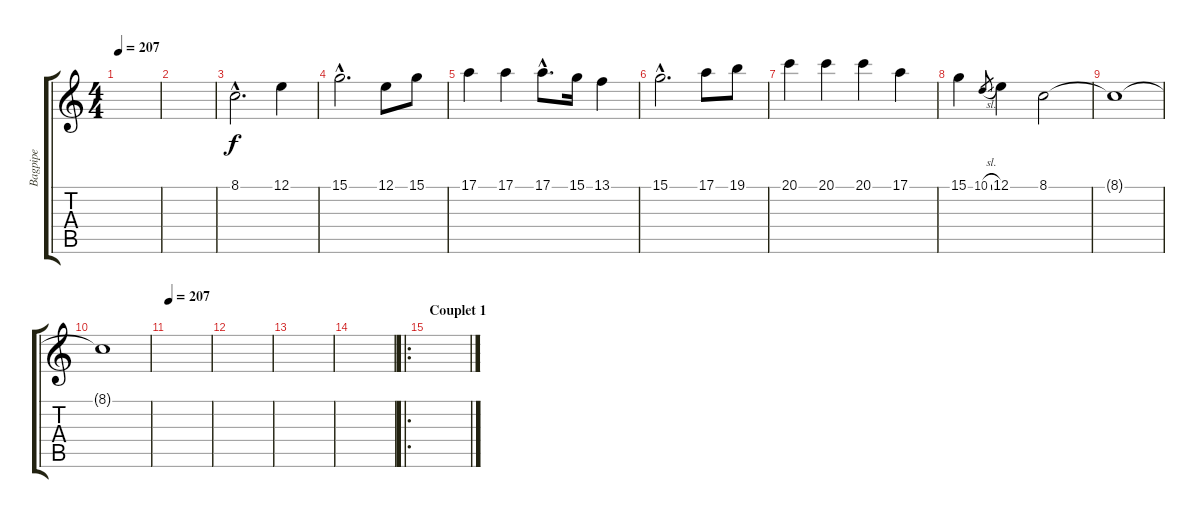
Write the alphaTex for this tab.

\track ("Bagpipe" "Bagpipe") {instrument bagpipe}
\staff {score tabs}
\tuning (E4 B3 G3 D3 A2 E2) {hide}
\ts (4 4)
\tempo 207
\tempo 130
\tempo 207
\clef g2
\ks c
|
|
8.1{hac}.2{d} 12.1.4 |
15.1{hac}.2{d} 12.1.8 15.1.8 |
17.1.4 17.1.4 17.1{hac}.8{d} 15.1.16 13.1.4 |
15.1{hac}.2{d} 17.1.8 19.1.8 |
20.1.4 20.1.4 20.1.4 17.1.4 |
15.1.4 10.1{sl}.8{gr} 12.1.4 8.1.2 |
8.1{t}.1 |
8.1{t}.1 |
\tempo 207
|
|
|
|
\ro
\section ("" "Couplet 1")
